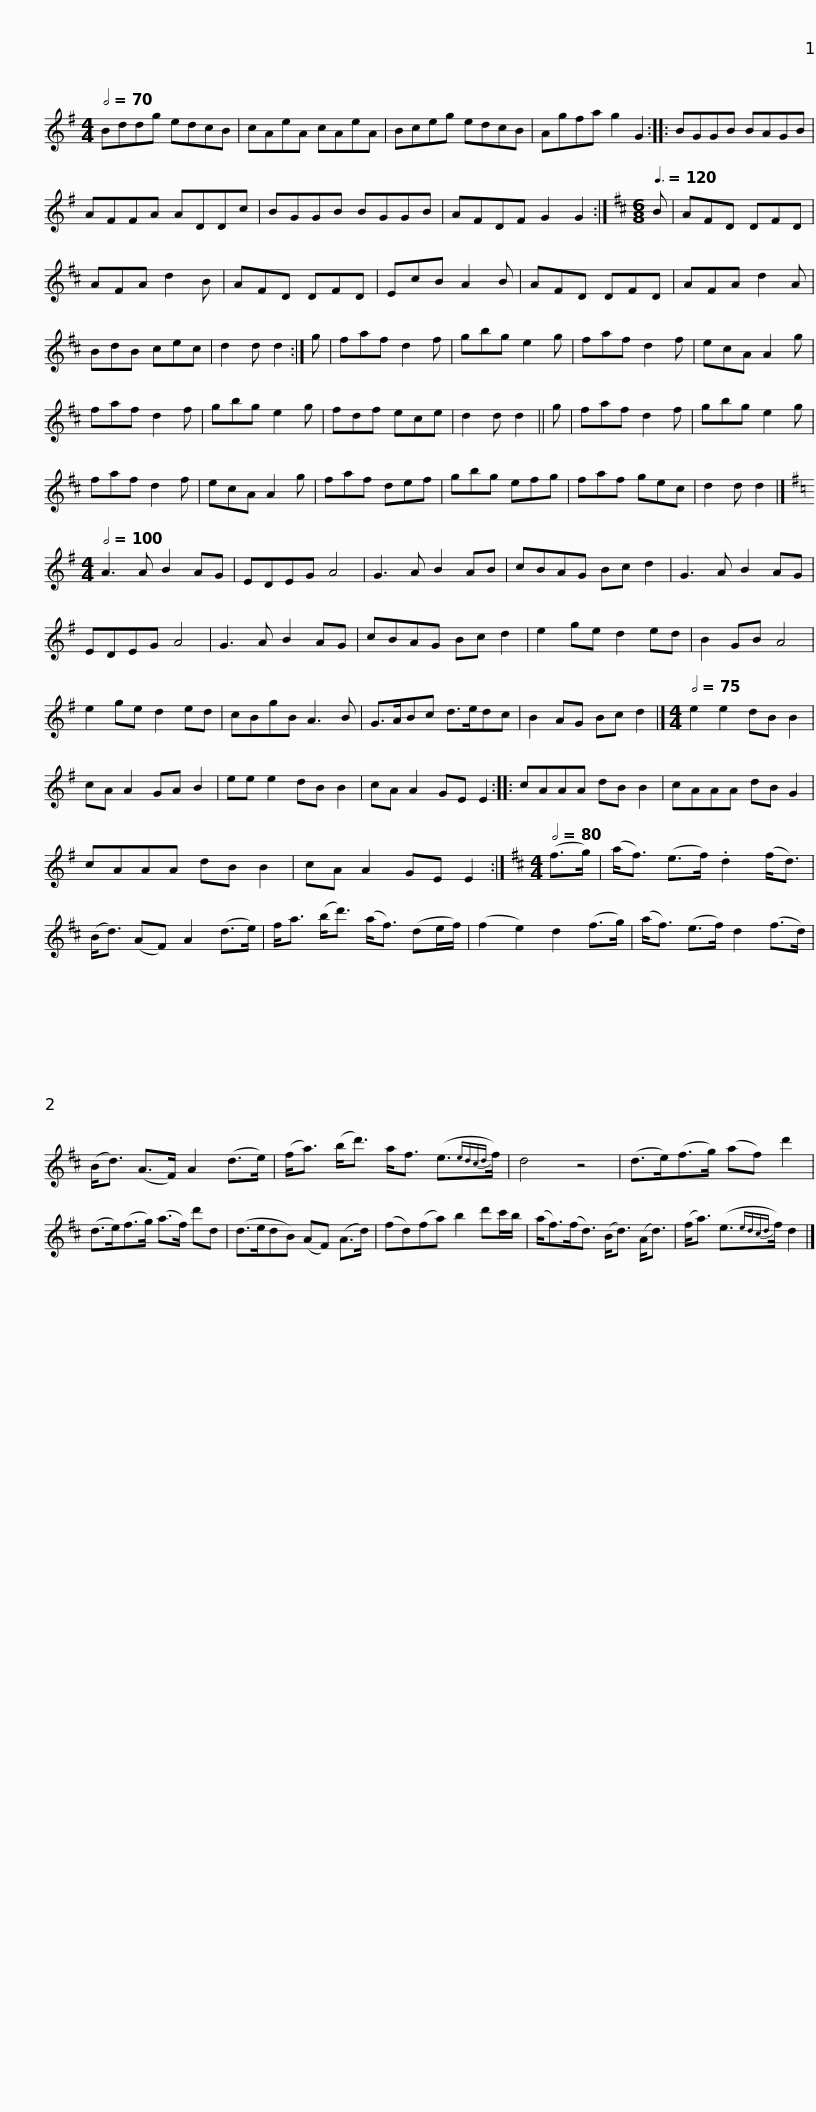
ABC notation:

X:1
L:1/8
Q:1/2=70
M:4/4
I:linebreak $
K:G
V:1 treble
V:1
 Bddg edcB | cAeA cAeA | Bceg edcB | Agfa g2 G2 ::$ BGGB BAGB | %5
 AFFA ADDc | BGGB BGGB | AFDF G2 G2 :|[K:D][M:6/8][Q:3/8=120] B | AFD DFD |$ %10
 AFA d2 B | AFD DFD | EcB A2 B | AFD DFD | AFA d2 A | %15
 BdB cec | d2 d d2 :|$ g | faf d2 f | gbg e2 g | %20
 faf d2 f | ecA A2 g | faf d2 f | gbg e2 g | fdf ece | %25
 d2 d d2 ||$ g | faf d2 f | gbg e2 g | faf d2 f | %30
 ecA A2 g | faf def | gbg efg | faf gec |$ d2 d d2 |] %35
[K:Emin][M:4/4][Q:1/2=100] A3 A B2 AG | EDEG A4 | G3 A B2 AB | cBAG Bc d2 | G3 A B2 AG | %40
 EDEG A4 |$ G3 A B2 AG | cBAG Bc d2 |$ e2 ge d2 ed | B2 GB A4 | %45
 e2 ge d2 ed | cBgB A3 B | G>ABc d>edc | B2 AG Bc d2 |][M:4/4][Q:1/2=75] e2 e2 dB B2 |$ %50
 cA A2 GA B2 | ee e2 dB B2 | cA A2 GE E2 ::$ cAAA dB B2 | cAAA dB G2 | %55
 cAAA dB B2 | cA A2 GE E2 :|[K:D][M:4/4][Q:1/2=80] (f>g) | (a<f) (e>f) .d2 (f<d) |$ (B<d) (AF) A2 (d>e) | %60
 f<a (b<d') (a<f) (de/f/) | (f2 e2) d2 (f>g) |$ (a<f) (e>f) d2 (f>d) | (B<d) (A>F) A2 (d>e) | (f<a) (b<d') a<f (e3/2{edcd}f/) | %65
 d4 z4 |$ (d>e)(f>g) (af) d'2 | (d>e)(f>g) (a>f) d'd | (d>edB) (AF) (A>d) |$ (fd)(fa) b2 d'c'/b/ | %70
 (a<f)(f<d) (B<d) (A<d) | (f<a) (e3/2{edcd}f/) d2 |] %72
